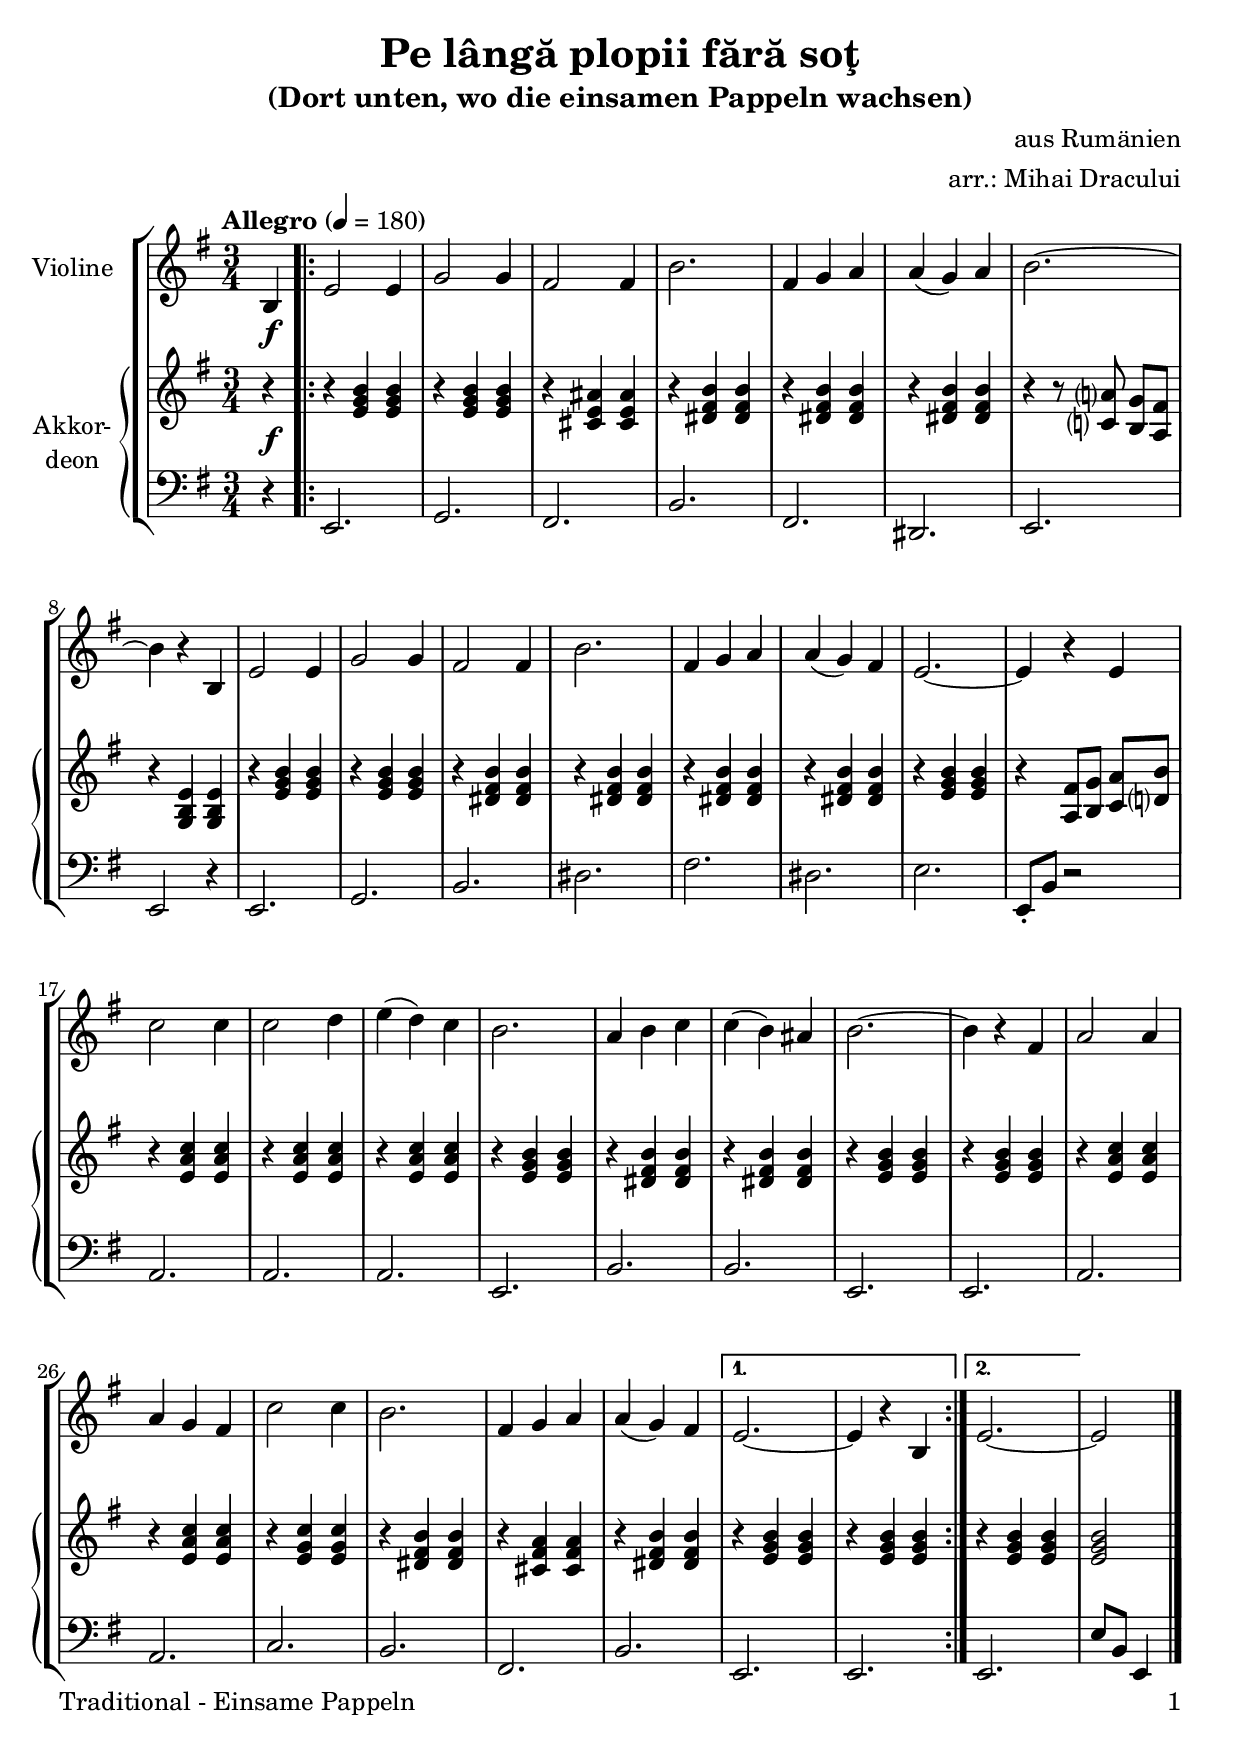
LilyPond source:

\version "2.20.2"
\include "deutsch.ly"
  
#(set-global-staff-size 22)

\header {
  title     = "Pe lângă plopii fără soţ"
  subtitle  = "(Dort unten, wo die einsamen Pappeln wachsen)"
  composer  = "aus Rumänien"
  arranger  = "arr.: Mihai Dracului"
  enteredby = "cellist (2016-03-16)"
%  piece     = "()"
}

voiceconsts = {
  \time 3/4
  \key g \major
  \tempo "Allegro" 4=180
  \numericTimeSignature
  \compressEmptyMeasures
  % Set default beaming for all staves
  \set Timing.beamExceptions = #'()
  \set Timing.baseMoment     = #(ly:make-moment 1 4)
  \set Timing.beatStructure  = #'(1 1 1)
}

mist = "violin"
mikl = "concertina"

va = \relative c' {
  \voiceconsts

  \partial 4 h4\f
  \repeat volta 2 {
    e2 e4
    g2 g4
    fis2 fis4
    h2.
    fis4 g a
    a( g) a
    h2.~
    h4 r h,

    e2 e4
    g2 g4
    fis2 fis4
    h2.
    fis4 g a
    a( g) fis
    e2.~
    e4 r e

    c'2 c4
    c2 d4
    e( d) c
    h2.
    a4 h c
    c( h) ais
    h2.~
    h4 r fis

    a2 a4
    a g fis
    c'2 c4
    h2.
    fis4 g a
    a( g) fis
  }
  \alternative {
    { e2.~ | e4 r h }
    { e2.~ }
  }
   e2 \bar "|."
}

vb = \relative c' {
  \voiceconsts
  \clef "treble"

  \partial 4 r4
  \repeat volta 2 {
    r <e g h> <e g h>
    r <e g h> <e g h>
    r <cis e ais> <cis e ais>
    r <dis fis h> <dis fis h>
    r <dis fis h> <dis fis h>
    r <dis fis h> <dis fis h>
    r4 r8 <c? a'?> <h g'> <a fis'>
    r4 <g h e> <g h e>

    r <e' g h> <e g h>
    r <e g h> <e g h>
    r <dis fis h> <dis fis h>
    r <dis fis h> <dis fis h>
    r <dis fis h> <dis fis h>
    r <dis fis h> <dis fis h>
    r <e g h> <e g h>
    r <a, fis'>8 <h g'> <c a'> <d? h'>

    r4 <e a c> <e a c>
    r <e a c> <e a c>
    r <e a c> <e a c>
    r <e g h> <e g h>
    r <dis fis h> <dis fis h>
    r <dis fis h> <dis fis h>
    r <e g h> <e g h>
    r <e g h> <e g h>
    
    r <e a c> <e a c>
    r <e a c> <e a c>
    r <e g c> <e g c>
    r <dis fis h> <dis fis h>
    r <cis fis a> <cis fis a>
    r <dis fis h> <dis fis h>
  }
  \alternative {
    { r <e g h> <e g h> | r <e g h> <e g h> }
    { r <e g h> <e g h> }
  }
  <e g h>2 \bar "|."
}

vc = \relative c, {
  \voiceconsts
  \clef "bass"

  \partial 4 r4
  \repeat volta 2 {
    e2.
    g
    fis
    h
    fis
    dis
    e
    e2 r4

    e2.
    g
    h
    dis
    fis
    dis
    e
    e,8-. h' r2

    a2.
    a
    a
    e
    h'
    h
    e,
    e

    a
    a
    c
    h
    fis
    h
  }
  \alternative {
    { e, | e }
    { e }
  }
  e'8 h e,4 \bar "|."
}

dy = {
  \partial 4 s4\f
}


music = \new StaffGroup <<
      \new Staff {
	\set Staff.midiInstrument = \mist
	\set Staff.instrumentName = \markup \center-column { "Violine" }
	\transpose g g { \va }
      }

      \new PianoStaff <<
        \set PianoStaff.instrumentName = \markup \center-column { "Akkor-" "deon" }
        \set PianoStaff.midiInstrument = \mikl
        \new Staff {
          \transpose g g { \vb }
        }

        \new Dynamics \dy

        \new Staff {
          \transpose g g { \vc }
        }
        >>
>>

\book {
   \paper {
    print-page-number = ##t
    print-first-page-number = ##t
    ragged-last-bottom = ##f
    oddHeaderMarkup = \markup \null
    evenHeaderMarkup = \markup \null
    oddFooterMarkup = \markup {
      \fill-line {
        \on-the-fly #print-page-number-check-first
        "Traditional - Einsame Pappeln" \fromproperty #'page:page-number-string
      }
    }
    evenFooterMarkup = \oddFooterMarkup
  } \score {
    \music
    \layout {}
  }

  \score {
    \unfoldRepeats \music

    \midi {
      \context {
        \Score
      }
    }
  }
}